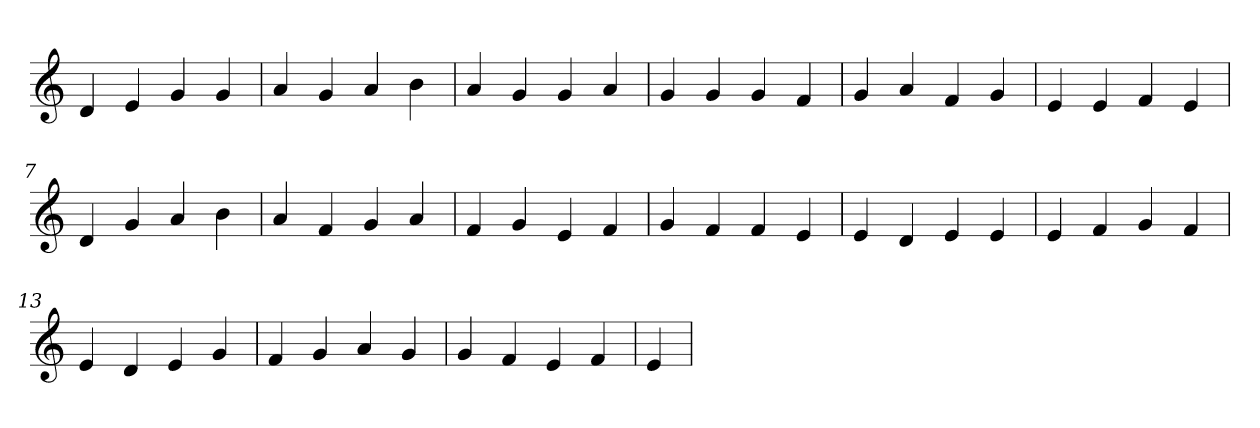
**kern
*part1
*staff1
*clefG2
=1
4d
4e
4g
4g
=2
4a
4g
4a
4b
=3
4a
4g
4g
4a
=4
4g
4g
4g
4f
=5
4g
4a
4f
4g
=6
4e
4e
4f
4e
=7
4d
4g
4a
4b
=8
4a
4f
4g
4a
=9
4f
4g
4e
4f
=10
4g
4f
4f
4e
=11
4e
4d
4e
4e
=12
4e
4f
4g
4f
=13
4e
4d
4e
4g
=14
4f
4g
4a
4g
=15
4g
4f
4e
4f
=16
4e
=
*-
